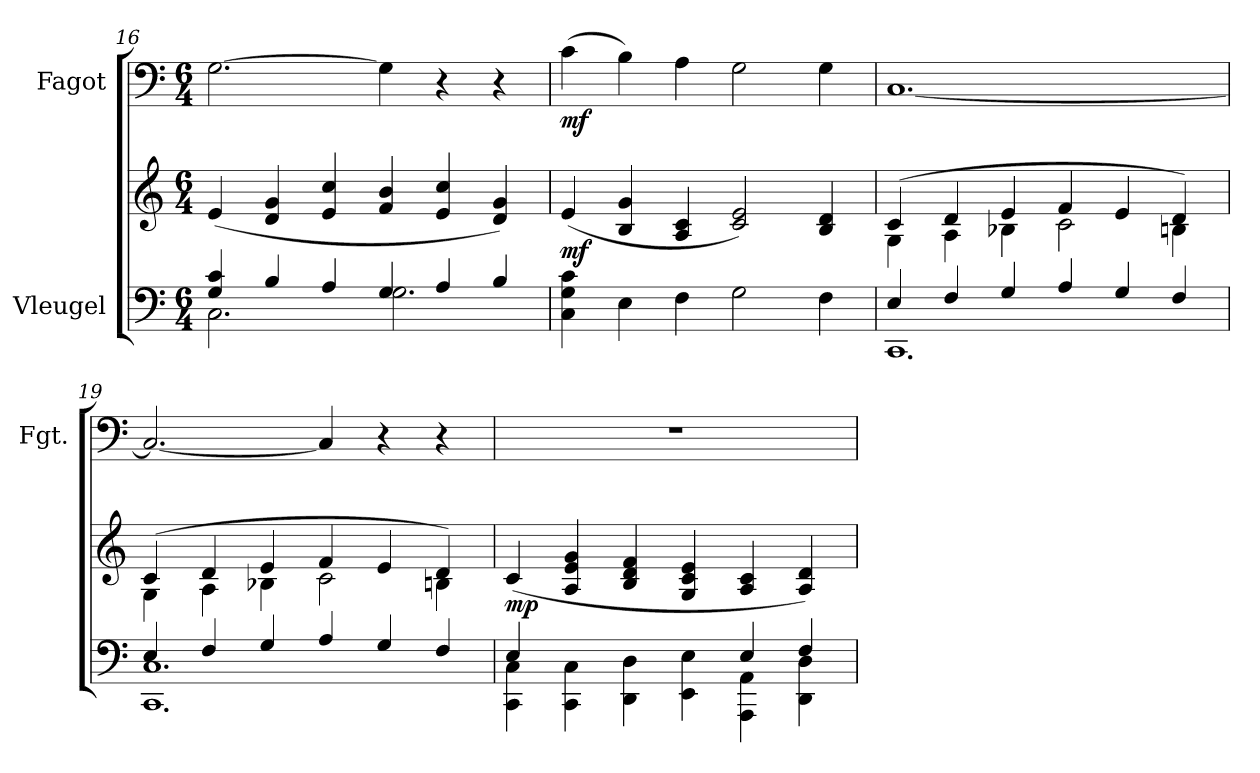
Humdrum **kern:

**kern	**kern	**dynam	**kern	**dynam
*part2	*part2	*part2	*part1	*part1
*staff3	*staff2	*staff2/3	*staff1	*staff1
*I"Vleugel	*	*	*I"Fagot	*
*	*	*	*I'Fgt.	*
*clefF4	*clefG2	*	*clefF4	*
*k[]	*k[]	*	*k[]	*
*M6/4	*M6/4	*	*M6/4	*
=16	=16	=16	=16	=16
*^	*	*	*	*
4G/ 4c/	2.C\	(4e/	.	[2.G\	.
4B/	.	4d/ 4g/	.	.	.
4A/	.	4e/ 4cc/	.	.	.
4G/	2.G\	4f/ 4b/	.	4G\]	.
4A/	.	4e/ 4cc/	.	4r	.
4B/	.	4d/ 4g/)	.	4r	.
*v	*v	*	*	*	*
=17	=17	=17	=17	=17
!	!	!LO:DY:b	!	!LO:DY:b
4C\ 4G\ 4c\	(>4e/	mf	(4c\	mf
4E\	4B/ 4g/	.	4B\)	.
4F\	4A/ 4c/	.	4A\	.
2G\	2c/ 2e/)	.	2G\	.
4F\	4B/ 4d/	.	4G\	.
!!LO:PB:g=z
=18	=18	=18	=18	=18
*^	*^	*	*	*
4E/	1.CC	(>4c/	4G\	.	[1.C	.
4F/	.	4d/	4A\	.	.	.
4G/	.	4e/	4B-X\	.	.	.
4A/	.	4f/	2c\	.	.	.
4G/	.	4e/	.	.	.	.
4F/	.	4d/)	4Bn\	.	.	.
=19	=19	=19	=19	=19	=19	=19
4E/	1.CC 1.C	(>4c/	4G\	.	2.C/_	.
4F/	.	4d/	4A\	.	.	.
4G/	.	4e/	4B-X\	.	.	.
4A/	.	4f/	2c\	.	4C/]	.
4G/	.	4e/	.	.	4r	.
4F/	.	4d/)	4Bn\	.	4r	.
=20	=20	=20	=20	=20	=20	=20
!	!	!	!	!LO:DY:b	!	!
*	*	*v	*v	*	*	*
4E/	4CC\ 4C\	(>4c/	mp	1.r	.
4ryy	4CC\ 4C\	4A/ 4e/ 4g/	.	.	.
4ryy	4DD\ 4D\	4B/ 4d/ 4f/	.	.	.
4ryy	4EE\ 4E\	4G/ 4c/ 4e/	.	.	.
4E/	4AAA\ 4AA\	4A/ 4c/	.	.	.
4F/	4DD\ 4D\	4A/ 4d/)	.	.	.
*v	*v	*	*	*	*
=	=	=	=	=
*-	*-	*-	*-	*-
